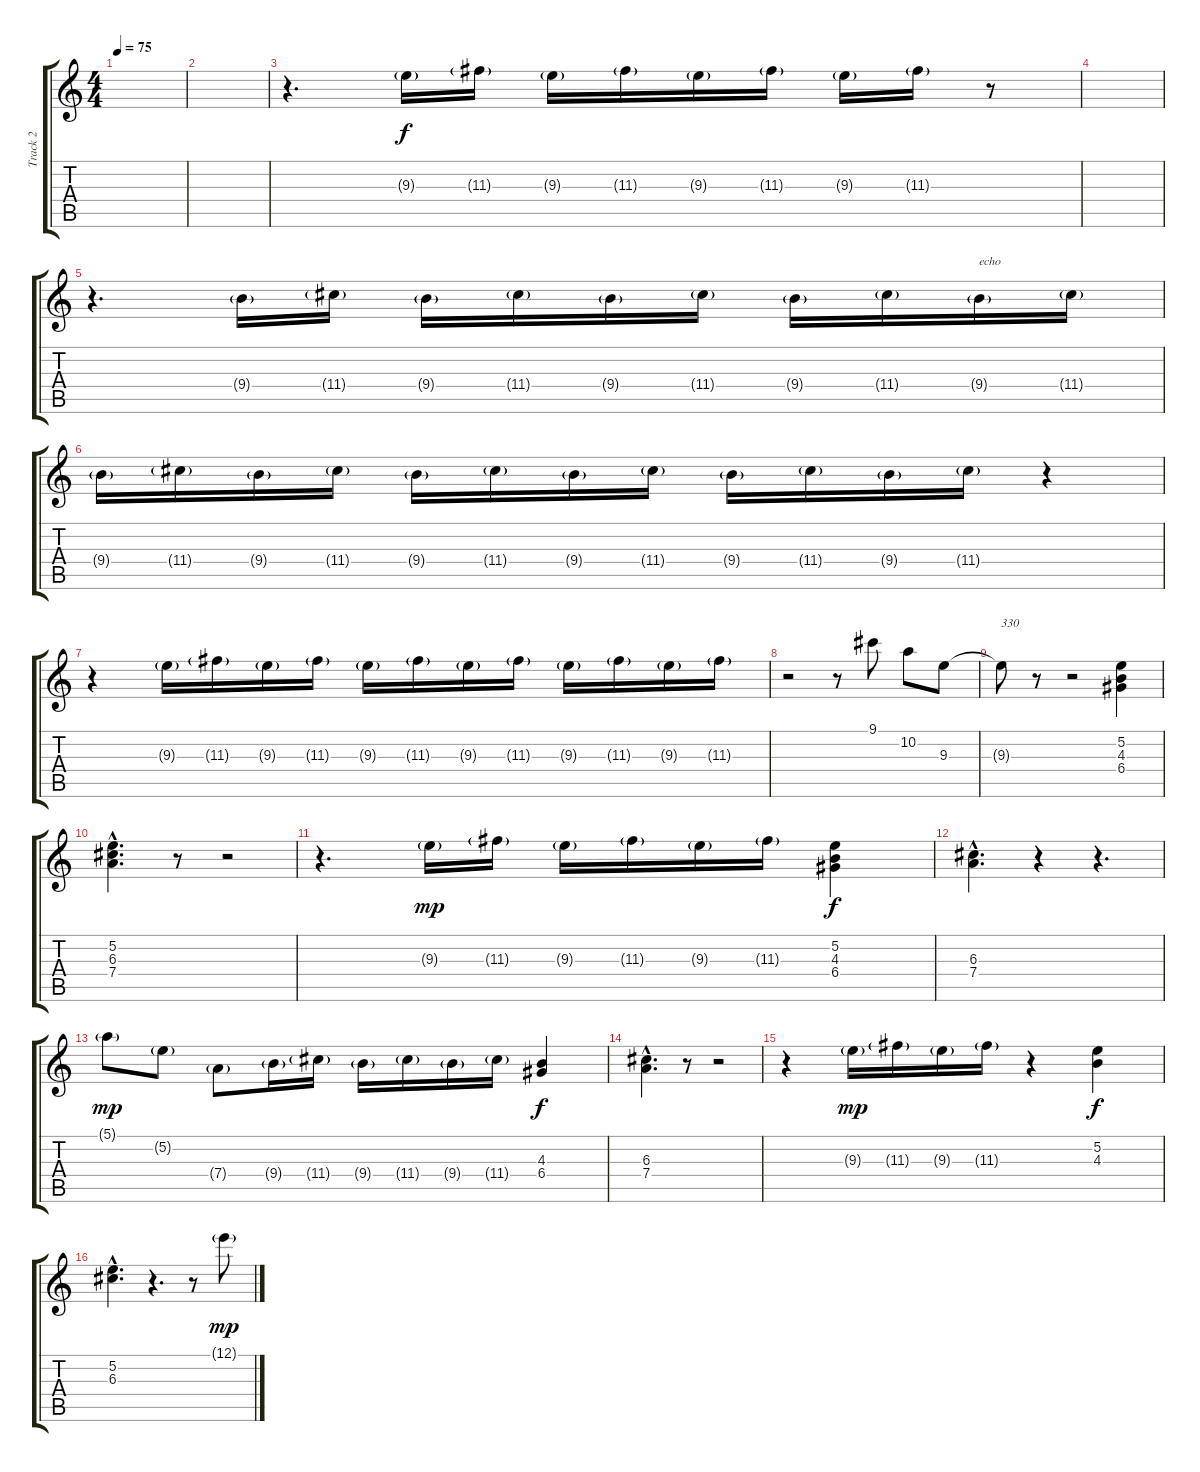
\track ("Track 2" "Track 2") {instrument acousticguitarsteel}
\staff {score tabs}
\tuning (E4 B3 G3 D3 A2 E2) {hide}
\ts (4 4)
\tempo 75
\clef g2
\ks c
|
|
r.4{d} 9.3{g}.16{volume 11} 11.3{g}.16 9.3{g}.16 11.3{g}.16 9.3{g}.16 11.3{g}.16 9.3{g}.16 11.3{g}.16 r.8 |
|
r.4{d} 9.4{g}.16 11.4{g}.16 9.4{g}.16 11.4{g}.16 9.4{g}.16 11.4{g}.16 9.4{g}.16 11.4{g}.16 9.4{g}.16{txt "echo" volume 2} 11.4{g}.16 |
9.4{g}.16 11.4{g}.16 9.4{g}.16 11.4{g}.16 9.4{g}.16 11.4{g}.16 9.4{g}.16 11.4{g}.16 9.4{g}.16 11.4{g}.16 9.4{g}.16 11.4{g}.16 r.4 |
r.4{volume 8} 9.3{g}.16 11.3{g}.16 9.3{g}.16 11.3{g}.16 9.3{g}.16 11.3{g}.16 9.3{g}.16 11.3{g}.16 9.3{g}.16 11.3{g}.16 9.3{g}.16 11.3{g}.16 |
r.2 r.8 9.1.8{dy f} 10.2.8 9.3.8 |
9.3{t}.8{txt "330"} r.8 r.2 (5.2 4.3 6.4).4 |
(5.2{hac} 6.3{hac} 7.4{hac}).4{d} r.8 r.2 |
r.4{d} 9.3{g}.16{dy mp} 11.3{g}.16 9.3{g}.16 11.3{g}.16 9.3{g}.16 11.3{g}.16 (5.2 4.3 6.4).4{dy f} |
(6.3{hac} 7.4{hac}).4{d} r.4 r.4{d} |
5.1{g}.8{dy mp} 5.2{g}.8 7.4{g}.8 9.4{g}.16 11.4{g}.16 9.4{g}.16 11.4{g}.16 9.4{g}.16 11.4{g}.16 (4.3 6.4).4{dy f} |
(6.3{hac} 7.4{hac}).4{d} r.8 r.2 |
r.4 9.3{g}.16{dy mp} 11.3{g}.16 9.3{g}.16 11.3{g}.16 r.4 (5.2 4.3).4{dy f} |
(5.2{hac} 6.3{hac}).4{d} r.4{d} r.8 12.1{g}.8{dy mp}
